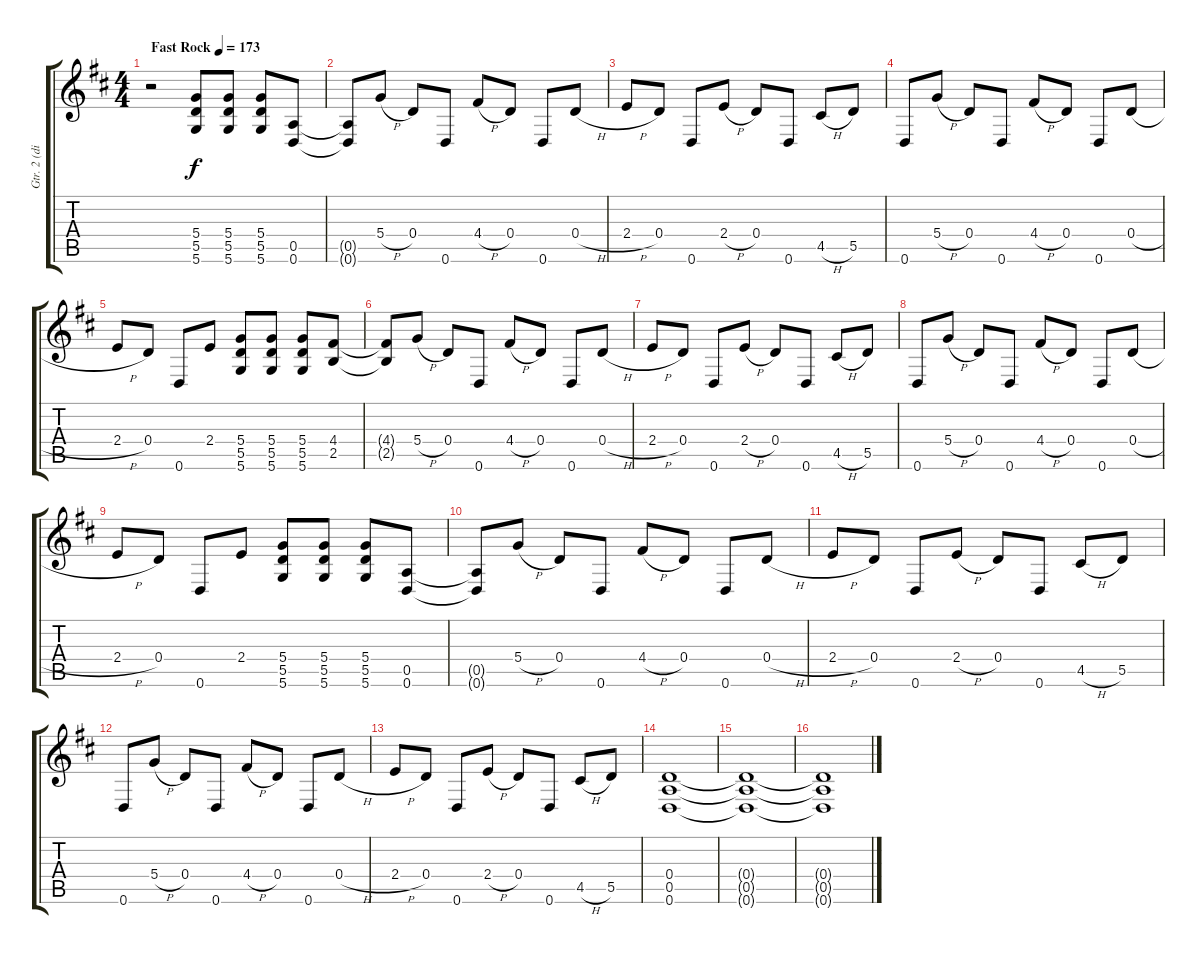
\track ("Gtr. 2 (dist.)" "Gtr. 2 (di") {instrument overdrivenguitar}
\staff {score tabs}
\tuning (E4 B3 G3 D3 A2 D2) {hide}
\ts (4 4)
\tempo (173 "Fast Rock")
\clef g2
\ks d
r.2{dy f instrument overdrivenguitar} (5.4 5.5 5.6).8 (5.4 5.5 5.6).8 (5.4 5.5 5.6).8 (0.5 0.6).8 |
(0.5{t} 0.6{t}).8 5.4{h}.8 0.4.8 0.6.8 4.4{h}.8 0.4.8 0.6.8 0.4{h}.8 |
2.4{h}.8 0.4.8 0.6.8 2.4{h}.8 0.4.8 0.6.8 4.5{h}.8 5.5.8 |
0.6.8 5.4{h}.8 0.4.8 0.6.8 4.4{h}.8 0.4.8 0.6.8 0.4{h}.8 |
2.4{h}.8 0.4.8 0.6.8 2.4.8 (5.4 5.5 5.6).8 (5.4 5.5 5.6).8 (5.4 5.5 5.6).8 (4.4 2.5).8 |
(4.4{t} 2.5{t}).8 5.4{h}.8 0.4.8 0.6.8 4.4{h}.8 0.4.8 0.6.8 0.4{h}.8 |
2.4{h}.8 0.4.8 0.6.8 2.4{h}.8 0.4.8 0.6.8 4.5{h}.8 5.5.8 |
0.6.8 5.4{h}.8 0.4.8 0.6.8 4.4{h}.8 0.4.8 0.6.8 0.4{h}.8 |
2.4{h}.8 0.4.8 0.6.8 2.4.8 (5.4 5.5 5.6).8 (5.4 5.5 5.6).8 (5.4 5.5 5.6).8 (0.5 0.6).8 |
(0.5{t} 0.6{t}).8 5.4{h}.8 0.4.8 0.6.8 4.4{h}.8 0.4.8 0.6.8 0.4{h}.8 |
2.4{h}.8 0.4.8 0.6.8 2.4{h}.8 0.4.8 0.6.8 4.5{h}.8 5.5.8 |
0.6.8 5.4{h}.8 0.4.8 0.6.8 4.4{h}.8 0.4.8 0.6.8 0.4{h}.8 |
2.4{h}.8 0.4.8 0.6.8 2.4{h}.8 0.4.8 0.6.8 4.5{h}.8 5.5.8 |
(0.4 0.5 0.6).1 |
(0.4{t} 0.5{t} 0.6{t}).1 |
(0.4{t} 0.5{t} 0.6{t}).1
